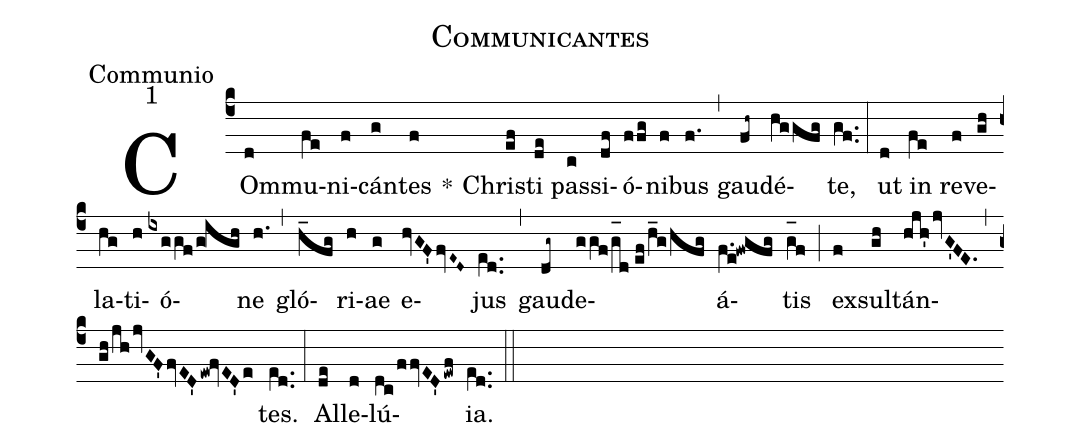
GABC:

name:Communicantes;
office-part:Communio;
mode:1;
%%
(c4) COm(d)mu(fe)ni(f)cán(g)tes(f) *() Chri(ef)sti(de) pas(c)si(df)ó(ffg)ni(f)bus(f.) (,) gau(fh~)dé(hggfg)te,(gf..) (:) ut(d) in(fe) re(f)ve(gh)la(hg)ti(h)ó(ixggf/g!igh)ne(h.) (,) gló(h_fg)ri(h)ae(g) e(hvGF'fvE~D~)jus(e[ll:1]d..) (,) gau(dg~)de(ggf/g_[oh:h]d//ef/h_g/hfg)á(f.e!fwgfg)tis(g_[oh:h]f) (;) ex(f)sul(gh)tán(hjh'jvG'FE.)(,)(gh/jh/!jvGF'fvED'/!ew!fvED'e)tes.(e[ll:1]d..) (:) Al(de)le(d)lú(dc/ffvED'ewf){ia}.(e[ll:1]d..) (::)
